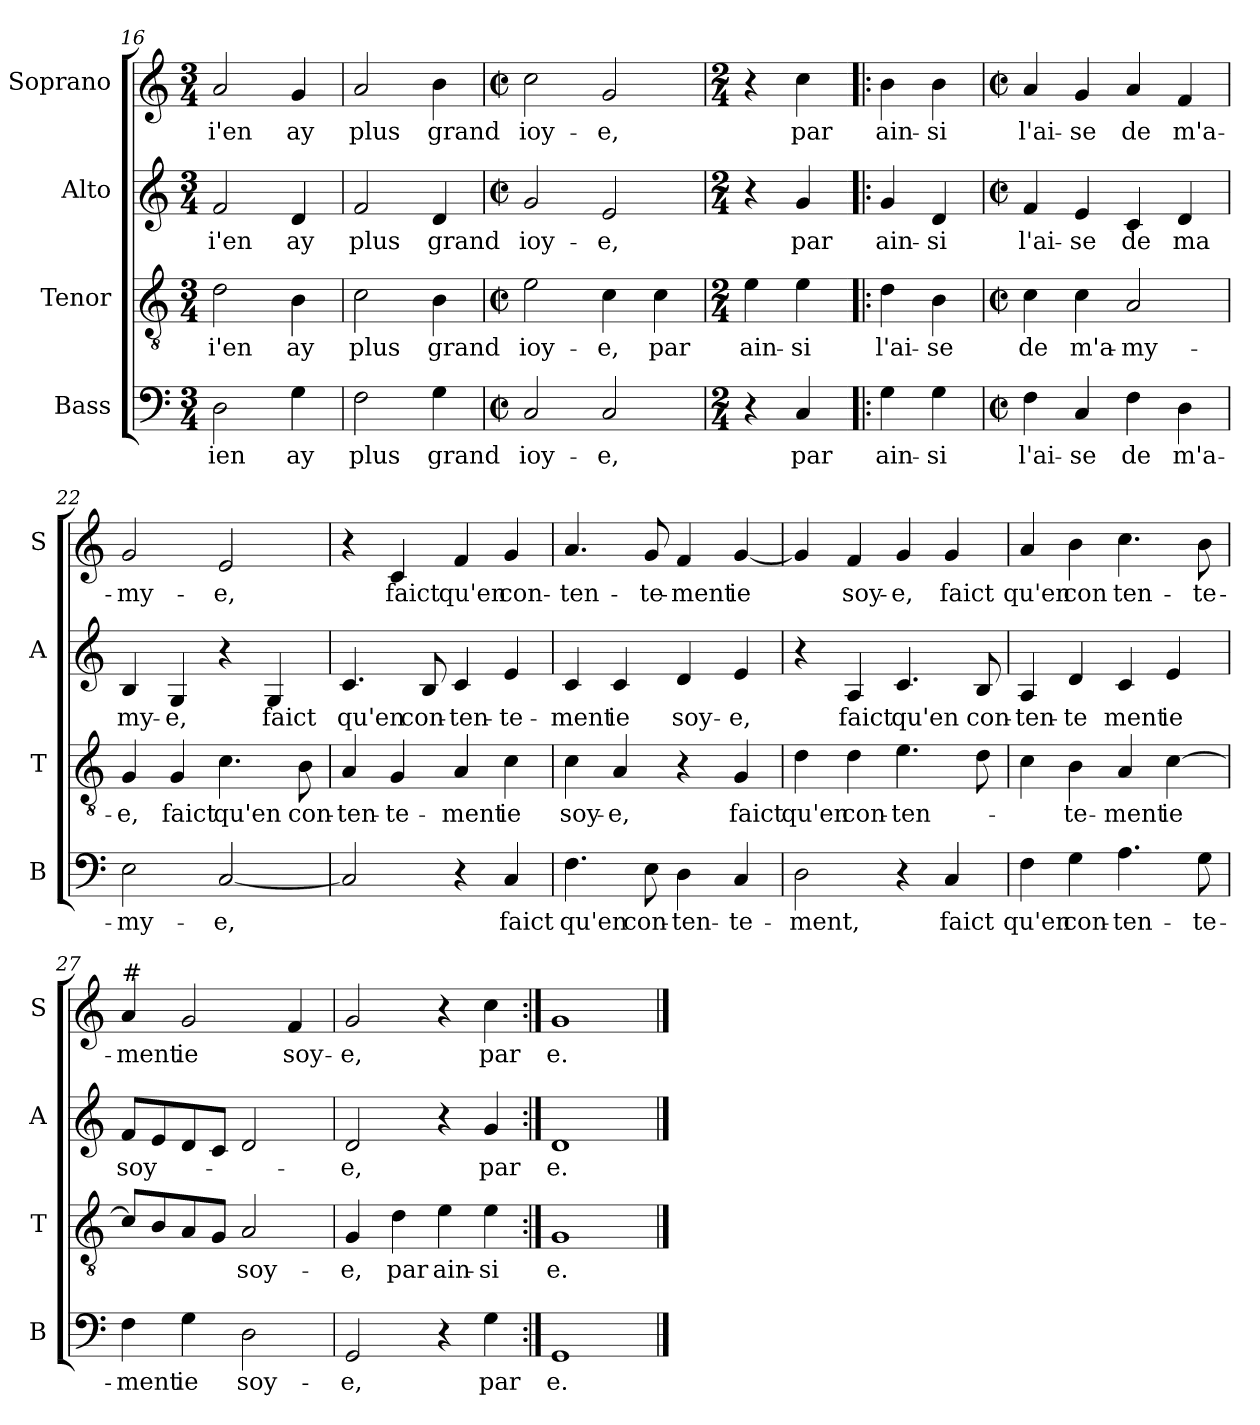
**kern	**text	**kern	**text	**kern	**text	**kern	**text
*part4	*part4	*part3	*part3	*part2	*part2	*part1	*part1
*staff4	*staff4	*staff3	*staff3	*staff2	*staff2	*staff1	*staff1
*I"Bass	*	*I"Tenor	*	*I"Alto	*	*I"Soprano	*
*I'B	*	*I'T	*	*I'A	*	*I'S	*
*clefF4	*	*clefGv2	*	*clefG2	*	*clefG2	*
*k[]	*	*k[]	*	*k[]	*	*k[]	*
*C:	*	*C:	*	*C:	*	*C:	*
*M3/4	*	*M3/4	*	*M3/4	*	*M3/4	*
=16	=16	=16	=16	=16	=16	=16	=16
!	!LO:LY:b	!	!LO:LY:b	!	!LO:LY:b	!	!LO:LY:b
2D\	ien	2d\	i'en	2f/	i'en	2a/	i'en
!	!LO:LY:b	!	!LO:LY:b	!	!LO:LY:b	!	!LO:LY:b
4G\	ay	4B\	ay	4d/	ay	4g/	ay
!!LO:LB:g=z
=17	=17	=17	=17	=17	=17	=17	=17
!	!LO:LY:b	!	!LO:LY:b	!	!LO:LY:b	!	!LO:LY:b
2F\	plus	2c\	plus	2f/	plus	2a/	plus
!	!LO:LY:b	!	!LO:LY:b	!	!LO:LY:b	!	!LO:LY:b
4G\	grand	4B\	grand	4d/	grand	4b\	grand
=18	=18	=18	=18	=18	=18	=18	=18
*M2/2	*	*M2/2	*	*M2/2	*	*M2/2	*
*met(c|)	*	*met(c|)	*	*met(c|)	*	*met(c|)	*
!	!LO:LY:b	!	!LO:LY:b	!	!LO:LY:b	!	!LO:LY:b
2C/	ioy-	2e\	ioy-	2g/	ioy-	2cc\	ioy-
!	!LO:LY:b	!	!LO:LY:b	!	!LO:LY:b	!	!LO:LY:b
2C/	-e,	4c\	-e,	2e/	-e,	2g/	-e,
!	!	!	!LO:LY:b	!	!	!	!
.	.	4c\	par	.	.	.	.
=19	=19	=19	=19	=19	=19	=19	=19
*M2/4	*	*M2/4	*	*M2/4	*	*M2/4	*
!	!	!	!LO:LY:b	!	!	!	!
4r	.	4e\	ain-	4r	.	4r	.
!	!LO:LY:b	!	!LO:LY:b	!	!LO:LY:b	!	!LO:LY:b
4C/	par	4e\	-si	4g/	par	4cc\	par
=20!|:	=20!|:	=20!|:	=20!|:	=20!|:	=20!|:	=20!|:	=20!|:
!	!LO:LY:b	!	!LO:LY:b	!	!LO:LY:b	!	!LO:LY:b
4G\	ain-	4d\	l'ai-	4g/	ain-	4b\	ain-
!	!LO:LY:b	!	!LO:LY:b	!	!LO:LY:b	!	!LO:LY:b
4G\	-si	4B\	-se	4d/	-si	4b\	-si
=21	=21	=21	=21	=21	=21	=21	=21
*M2/2	*	*M2/2	*	*M2/2	*	*M2/2	*
*met(c|)	*	*met(c|)	*	*met(c|)	*	*met(c|)	*
!	!LO:LY:b	!	!LO:LY:b	!	!LO:LY:b	!	!LO:LY:b
4F\	l'ai-	4c\	de	4f/	l'ai-	4a/	l'ai-
!	!LO:LY:b	!	!LO:LY:b	!	!LO:LY:b	!	!LO:LY:b
4C/	-se	4c\	m'a-	4e/	-se	4g/	-se
!	!LO:LY:b	!	!LO:LY:b	!	!LO:LY:b	!	!LO:LY:b
4F\	de	2A/	-my-	4c/	de	4a/	de
!	!LO:LY:b	!	!	!	!LO:LY:b	!	!LO:LY:b
4D\	m'a-	.	.	4d/	ma	4f/	m'a-
=22	=22	=22	=22	=22	=22	=22	=22
!	!LO:LY:b	!	!LO:LY:b	!	!LO:LY:b	!	!LO:LY:b
2E\	-my-	4G/	-e,	4B/	my-	2g/	-my-
!	!	!	!LO:LY:b	!	!LO:LY:b	!	!
.	.	4G/	faict	4G/	-e,	.	.
!	!LO:LY:b	!	!LO:LY:b	!	!	!	!LO:LY:b
[2C/	-e,	4.c\	qu'en	4r	.	2e/	-e,
!	!	!	!	!	!LO:LY:b	!	!
.	.	.	.	4G/	faict	.	.
!	!	!	!LO:LY:b	!	!	!	!
.	.	8B\	con-	.	.	.	.
=23	=23	=23	=23	=23	=23	=23	=23
!	!	!	!LO:LY:b	!	!LO:LY:b	!	!
2C/]	.	4A/	-ten-	4.c/	qu'en	4r	.
!	!	!	!LO:LY:b	!	!	!	!LO:LY:b
.	.	4G/	-te-	.	.	4c/	faict
!	!	!	!	!	!LO:LY:b	!	!
.	.	.	.	8B/	con-	.	.
!	!	!	!LO:LY:b	!	!LO:LY:b	!	!LO:LY:b
4r	.	4A/	-ment	4c/	-ten-	4f/	qu'en
!	!LO:LY:b	!	!LO:LY:b	!	!LO:LY:b	!	!LO:LY:b
4C/	faict	4c\	ie	4e/	-te-	4g/	con-
!!LO:LB:g=z
=24	=24	=24	=24	=24	=24	=24	=24
!	!LO:LY:b	!	!LO:LY:b	!	!LO:LY:b	!	!LO:LY:b
4.F\	qu'en	4c\	soy-	4c/	-ment	4.a/	-ten-
!	!	!	!LO:LY:b	!	!LO:LY:b	!	!
.	.	4A/	-e,	4c/	ie	.	.
!	!LO:LY:b	!	!	!	!	!	!LO:LY:b
8E\	con-	.	.	.	.	8g/	-te-
!	!LO:LY:b	!	!	!	!LO:LY:b	!	!LO:LY:b
4D\	-ten-	4r	.	4d/	soy-	4f/	-ment
!	!LO:LY:b	!	!LO:LY:b	!	!LO:LY:b	!	!LO:LY:b
4C/	-te-	4G/	faict	4e/	-e,	[4g/	ie
=25	=25	=25	=25	=25	=25	=25	=25
!	!LO:LY:b	!	!LO:LY:b	!	!	!	!
2D\	-ment,	4d\	qu'en	4r	.	4g/]	.
!	!	!	!LO:LY:b	!	!LO:LY:b	!	!LO:LY:b
.	.	4d\	con-	4A/	faict	4f/	soy-
!	!	!	!LO:LY:b	!	!LO:LY:b	!	!LO:LY:b
4r	.	4.e\	-ten-	4.c/	qu'en	4g/	-e,
!	!LO:LY:b	!	!	!	!	!	!LO:LY:b
4C/	faict	.	.	.	.	4g/	faict
!	!	!	!	!	!LO:LY:b	!	!
.	.	8d\	.	8B/	con-	.	.
=26	=26	=26	=26	=26	=26	=26	=26
!	!LO:LY:b	!	!	!	!LO:LY:b	!	!LO:LY:b
4F\	qu'en	4c\	.	4A/	-ten-	4a/	qu'en
!	!LO:LY:b	!	!LO:LY:b	!	!LO:LY:b	!	!LO:LY:b
4G\	con-	4B\	-te-	4d/	-te	4b\	con
!	!LO:LY:b	!	!LO:LY:b	!	!LO:LY:b	!	!LO:LY:b
4.A\	-ten-	4A/	-ment	4c/	ment	4.cc\	ten-
!	!	!	!LO:LY:b	!	!LO:LY:b	!	!
.	.	[4c\	ie	4e/	ie	.	.
!	!LO:LY:b	!	!	!	!	!	!LO:LY:b
8G\	-te-	.	.	.	.	8b\	-te-
=27	=27	=27	=27	=27	=27	=27	=27
!	!	!	!	!	!	!LO:TX:a:t=#	!
!	!LO:LY:b	!	!	!	!LO:LY:b	!	!LO:LY:b
4F\	-ment	8c/L]	.	8f/L	soy-	4a/	-ment
.	.	8B/	.	8e/	.	.	.
!	!LO:LY:b	!	!	!	!	!	!LO:LY:b
4G\	ie	8A/	.	8d/	.	2g/	ie
.	.	8G/J	.	8c/J	.	.	.
!	!LO:LY:b	!	!LO:LY:b	!	!	!	!
2D\	soy-	2A/	soy-	2d/	.	.	.
!	!	!	!	!	!	!	!LO:LY:b
.	.	.	.	.	.	4f/	soy-
=28	=28	=28	=28	=28	=28	=28	=28
!	!LO:LY:b	!	!LO:LY:b	!	!LO:LY:b	!	!LO:LY:b
2GG/	-e,	4G/	-e,	2d/	-e,	2g/	-e,
!	!	!	!LO:LY:b	!	!	!	!
.	.	4d\	par	.	.	.	.
!	!	!	!LO:LY:b	!	!	!	!
4r	.	4e\	ain-	4r	.	4r	.
!	!LO:LY:b	!	!LO:LY:b	!	!LO:LY:b	!	!LO:LY:b
4G\	par	4e\	-si	4g/	par	4cc\	par
=29:|!	=29:|!	=29:|!	=29:|!	=29:|!	=29:|!	=29:|!	=29:|!
!	!LO:LY:b	!	!LO:LY:b	!	!LO:LY:b	!	!LO:LY:b
1GG	e.	1G	e.	1d	e.	1g	e.
==	==	==	==	==	==	==	==
*-	*-	*-	*-	*-	*-	*-	*-
